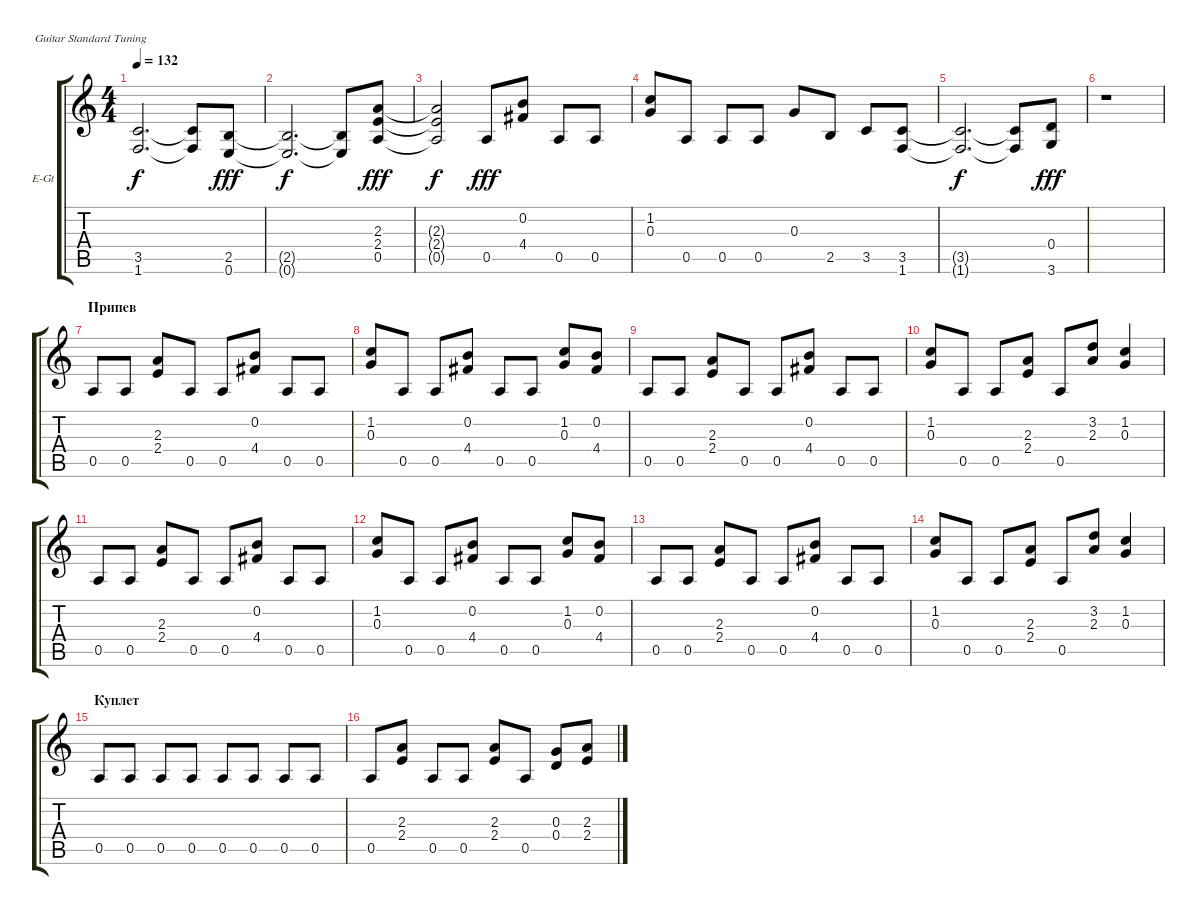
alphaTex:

\bracketExtendMode groupsimilarinstruments
\firstSystemTrackNameOrientation horizontal
\otherSystemsTrackNameOrientation horizontal
\track ("Андрей Большаков" "E-Gt") {instrument distortionguitar}
\staff {score tabs}
\tuning (E4 B3 G3 D3 A2 E2)
\ts (4 4)
\tempo 132
\clef g2
\scale
0.333333
\ks c
(3.5{t} 1.6{t}).2{d dy f} (3.5{t} 1.6{t}).8 (2.5 0.6).8{dy fff} |
\scale
0.333333 (2.5{t} 0.6{t}).2{d dy f} (2.5{t} 0.6{t}).8 (2.3 2.4 0.5).8{dy fff} |
\scale
0.333333 (2.3{t} 2.4{t} 0.5{t}).2{dy f} 0.5.8{dy fff} (0.2 4.4).8 0.5.8 0.5.8 |
\scale
0.333333 (1.2 0.3).8 0.5.8 0.5.8 0.5.8 0.3.8 2.5.8 3.5.8 (3.5 1.6).8 |
\scale
0.333333 (3.5{t} 1.6{t}).2{d dy f} (3.5{t} 1.6{t}).8 (0.4 3.6).8{dy fff} |
\scale
0.333333 r.1 |
\section ("" "Припев ")
\scale
0.333333 0.5.8 0.5.8 (2.3 2.4).8 0.5.8 0.5.8 (0.2 4.4).8 0.5.8 0.5.8 |
\scale
0.333333 (1.2 0.3).8 0.5.8 0.5.8 (0.2 4.4).8 0.5.8 0.5.8 (1.2 0.3).8 (0.2 4.4).8 |
\scale
0.333333 0.5.8 0.5.8 (2.3 2.4).8 0.5.8 0.5.8 (0.2 4.4).8 0.5.8 0.5.8 |
\scale
0.333333 (1.2 0.3).8 0.5.8 0.5.8 (2.3 2.4).8 0.5.8 (3.2 2.3).8 (1.2 0.3).4 |
\scale
0.333333 0.5.8 0.5.8 (2.3 2.4).8 0.5.8 0.5.8 (0.2 4.4).8 0.5.8 0.5.8 |
\scale
0.333333 (1.2 0.3).8 0.5.8 0.5.8 (0.2 4.4).8 0.5.8 0.5.8 (1.2 0.3).8 (0.2 4.4).8 |
\scale
0.333333 0.5.8 0.5.8 (2.3 2.4).8 0.5.8 0.5.8 (0.2 4.4).8 0.5.8 0.5.8 |
\scale
0.333333 (1.2 0.3).8 0.5.8 0.5.8 (2.3 2.4).8 0.5.8 (3.2 2.3).8 (1.2 0.3).4 |
\section ("" "Куплет")
\scale
0.333333 0.5.8 0.5.8 0.5.8 0.5.8 0.5.8 0.5.8 0.5.8 0.5.8 |
\scale
0.333333 0.5.8 (2.3 2.4).8 0.5.8 0.5.8 (2.3 2.4).8 0.5.8 (0.3 0.4).8 (2.3 2.4).8
